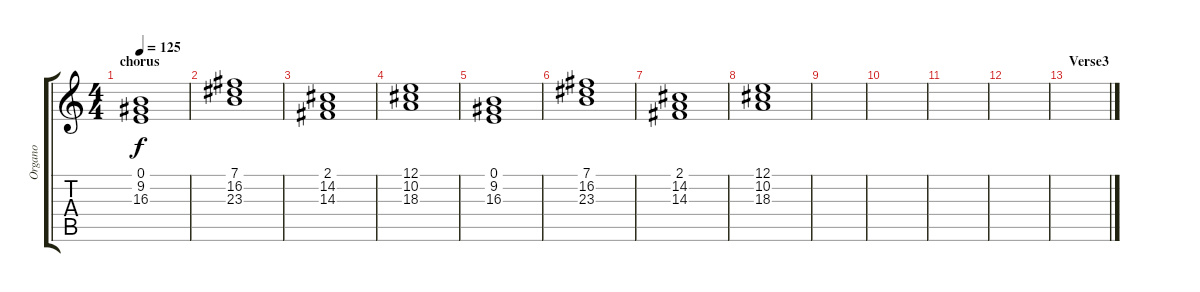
\track ("Organo" "Organo") {instrument drawbarorgan}
\staff {score tabs}
\tuning (E4 B3 G3 D3 A2 E2) {hide}
\ts (4 4)
\section ("" "chorus")
\tempo 125
\clef g2
\ks c
(0.1 9.2 16.3).1{dy f} |
(7.1 16.2 23.3).1 |
(2.1 14.2 14.3).1 |
(12.1 10.2 18.3).1 |
(0.1 9.2 16.3).1 |
(7.1 16.2 23.3).1 |
(2.1 14.2 14.3).1 |
(12.1 10.2 18.3).1 |
|
|
|
|
\section ("" "Verse3")
